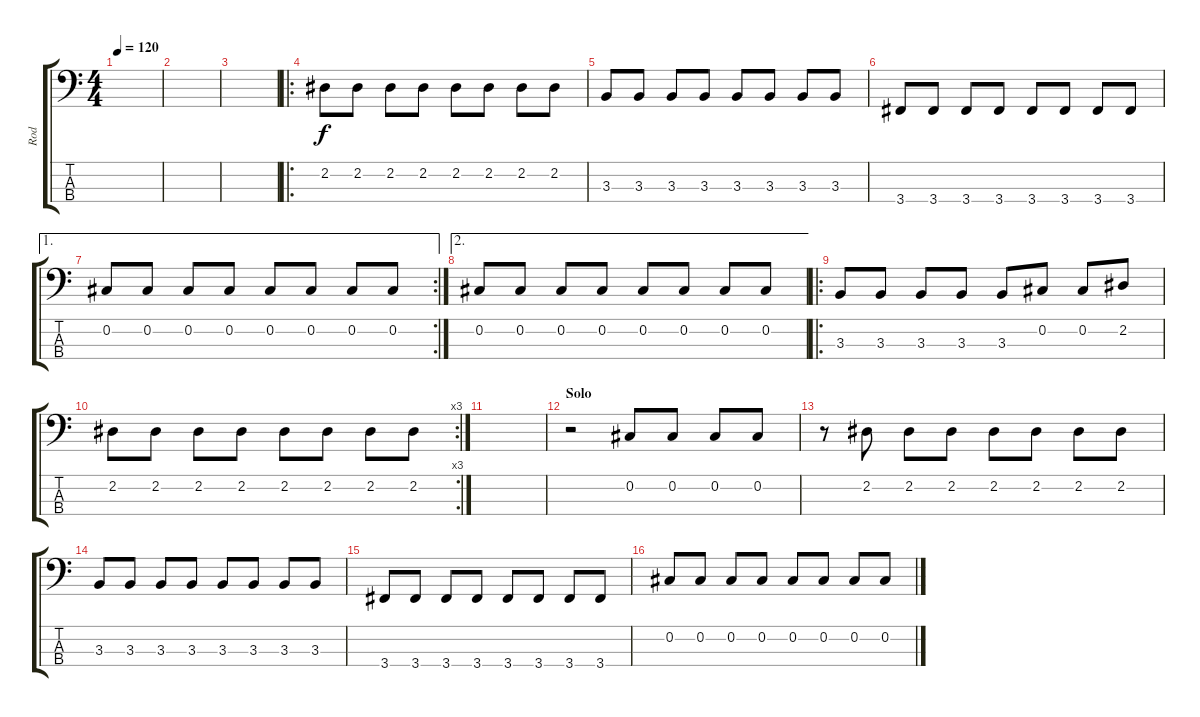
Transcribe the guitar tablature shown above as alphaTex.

\track ("Rod" "Rod") {instrument electricbassfinger}
\staff {score tabs}
\tuning (Gb2 Db2 Ab1 Eb1) {hide}
\ts (4 4)
\tempo 120
\clef f4
\ks c
|
|
|
\ro
2.2.8 2.2.8 2.2.8 2.2.8 2.2.8 2.2.8 2.2.8 2.2.8 |
3.3.8 3.3.8 3.3.8 3.3.8 3.3.8 3.3.8 3.3.8 3.3.8 |
3.4.8 3.4.8 3.4.8 3.4.8 3.4.8 3.4.8 3.4.8 3.4.8 |
\ae 1
\rc 2
0.2.8 0.2.8 0.2.8 0.2.8 0.2.8 0.2.8 0.2.8 0.2.8 |
\ae 2
0.2.8 0.2.8 0.2.8 0.2.8 0.2.8 0.2.8 0.2.8 0.2.8 |
\ro
3.3.8 3.3.8 3.3.8 3.3.8 3.3.8 0.2.8 0.2.8 2.2.8 |
\rc 3
2.2.8 2.2.8 2.2.8 2.2.8 2.2.8 2.2.8 2.2.8 2.2.8 |
|
\section ("" "Solo")
r.2 0.2.8 0.2.8 0.2.8 0.2.8 |
r.8 2.2.8 2.2.8 2.2.8 2.2.8 2.2.8 2.2.8 2.2.8 |
3.3.8 3.3.8 3.3.8 3.3.8 3.3.8 3.3.8 3.3.8 3.3.8 |
3.4.8 3.4.8 3.4.8 3.4.8 3.4.8 3.4.8 3.4.8 3.4.8 |
0.2.8 0.2.8 0.2.8 0.2.8 0.2.8 0.2.8 0.2.8 0.2.8
